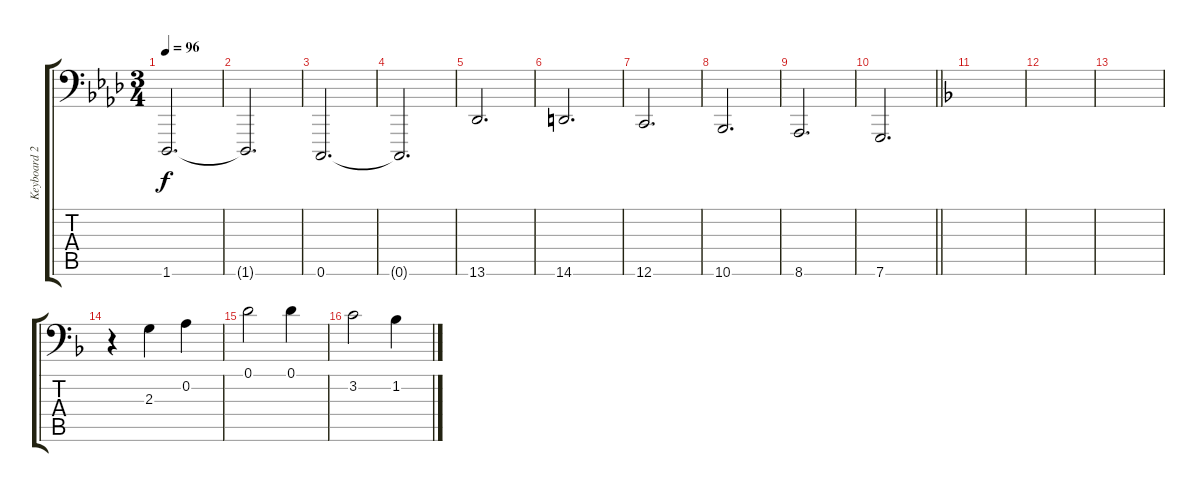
\track ("Keyboard 2" "Keyboard 2") {instrument flute}
\staff {score tabs}
\tuning (D4 A3 F3 C3 G2 C1) {hide}
\ts (3 4)
\tempo 96
\clef f4
\ks fminor
1.6.2{d dy f} |
1.6{t}.2{d} |
0.6.2{d} |
0.6{t}.2{d} |
13.6.2{d} |
14.6.2{d} |
12.6.2{d} |
10.6.2{d} |
8.6.2{d} |
\barLineRight lightlight
7.6.2{d} |
\ks dminor
|
|
|
r.4 2.3.4 0.2.4 |
0.1.2 0.1.4 |
3.2.2 1.2.4
